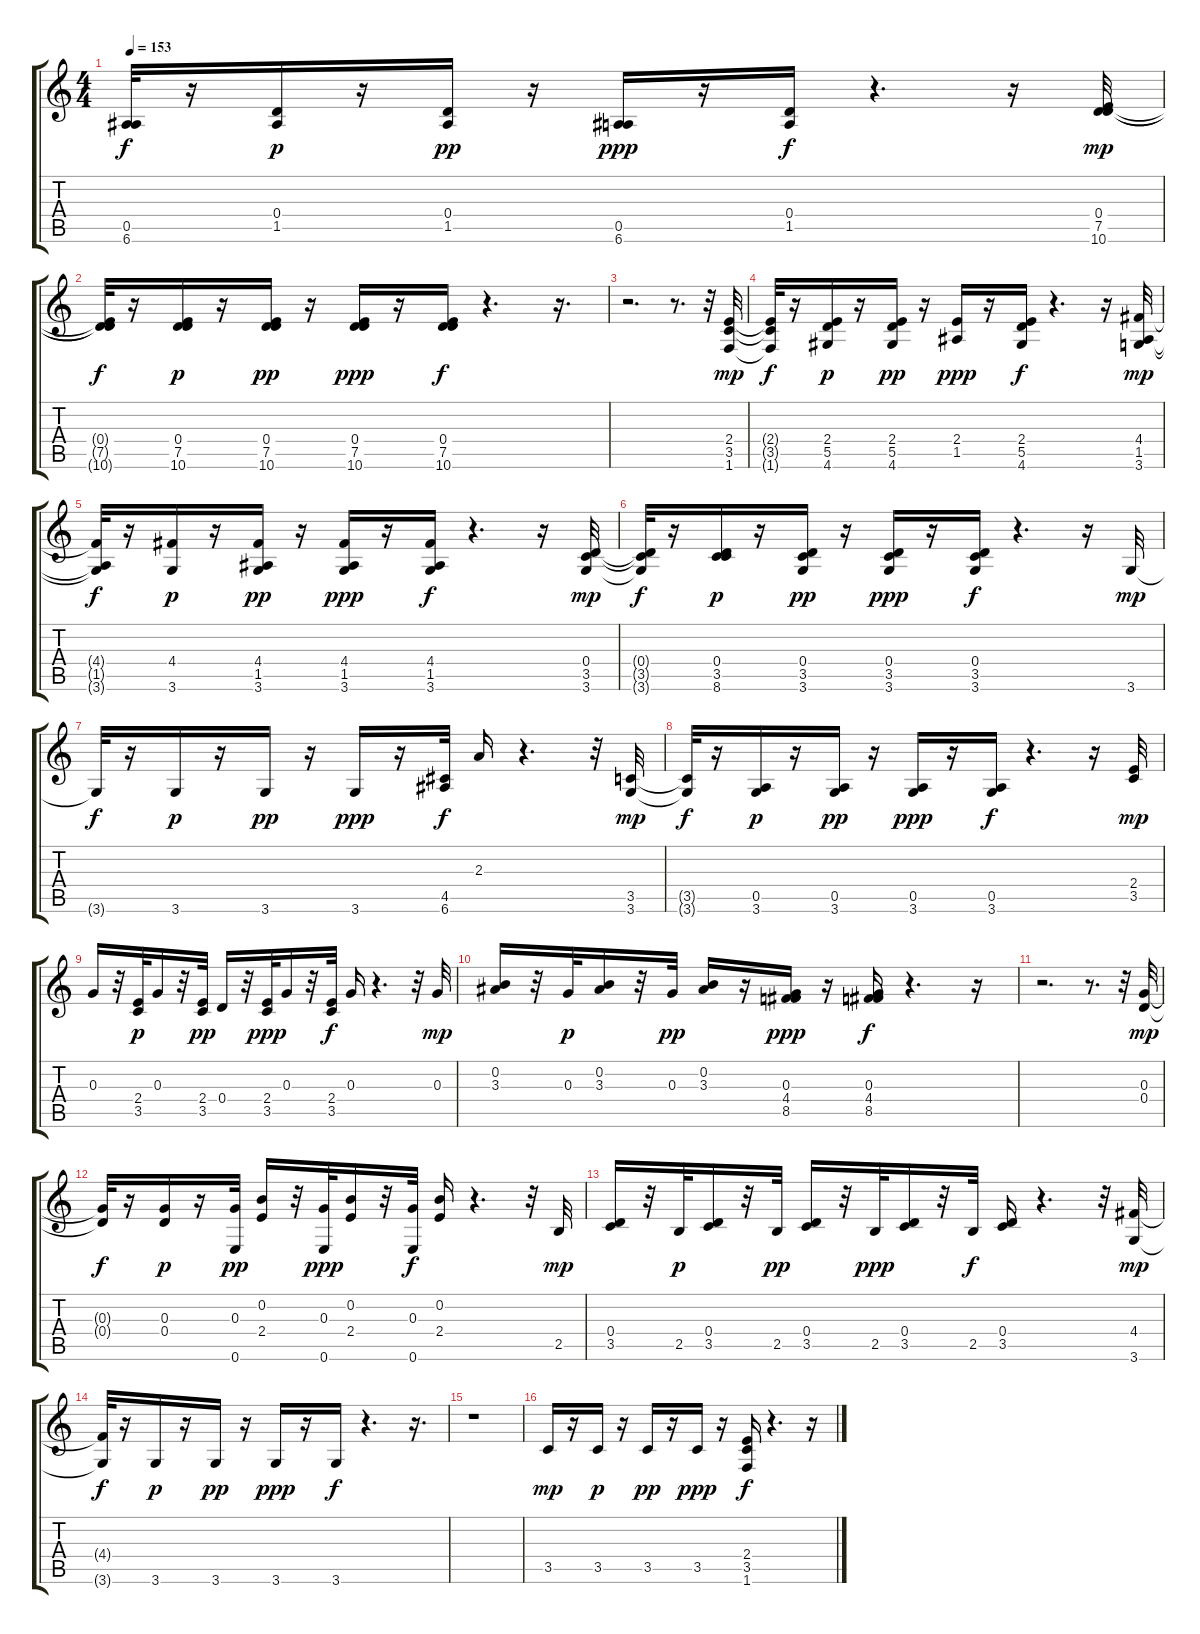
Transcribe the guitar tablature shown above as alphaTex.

\track "" {instrument acousticguitarsteel}
\staff {score tabs}
\tuning (E4 B3 G3 D3 A2 E2) {hide}
\ts (4 4)
\tempo 153
\clef g2
\ks c
(0.5{t} 6.6{t}).32{dy f} r.16 (0.4 1.5).16{dy p} r.16 (0.4 1.5).16{dy pp} r.16 (0.5 6.6).16{dy ppp} r.16 (0.4 1.5).16{dy f} r.4{d} r.16 (0.4 7.5 10.6).32{dy mp} |
(0.4{t} 7.5{t} 10.6{t}).32{dy f} r.16 (0.4 7.5 10.6).16{dy p} r.16 (0.4 7.5 10.6).16{dy pp} r.16 (0.4 7.5 10.6).16{dy ppp} r.16 (0.4 7.5 10.6).16{dy f} r.4{d} r.16{d} |
r.2{d} r.8{d} r.32 (2.4 3.5 1.6).32{dy mp} |
(2.4{t} 3.5{t} 1.6{t}).32{dy f} r.16 (2.4 5.5 4.6).16{dy p} r.16 (2.4 5.5 4.6).16{dy pp} r.16 (2.4 1.5).16{dy ppp} r.16 (2.4 5.5 4.6).16{dy f} r.4{d} r.16 (4.4 1.5 3.6).32{dy mp} |
(4.4{t} 1.5{t} 3.6{t}).32{dy f} r.16 (4.4 3.6).16{dy p} r.16 (4.4 1.5 3.6).16{dy pp} r.16 (4.4 1.5 3.6).16{dy ppp} r.16 (4.4 1.5 3.6).16{dy f} r.4{d} r.16 (0.4 3.5 3.6).32{dy mp} |
(0.4{t} 3.5{t} 3.6{t}).32{dy f} r.16 (0.4 3.5 8.6).16{dy p} r.16 (0.4 3.5 3.6).16{dy pp} r.16 (0.4 3.5 3.6).16{dy ppp} r.16 (0.4 3.5 3.6).16{dy f} r.4{d} r.16 3.6.32{dy mp} |
3.6{t}.32{dy f} r.16 3.6.16{dy p} r.16 3.6.16{dy pp} r.16 3.6.16{dy ppp} r.16 (4.5 6.6).32{dy f} 2.3.16 r.4{d} r.32 (3.5 3.6).32{dy mp} |
(3.5{t} 3.6{t}).32{dy f} r.16 (0.5 3.6).16{dy p} r.16 (0.5 3.6).16{dy pp} r.16 (0.5 3.6).16{dy ppp} r.16 (0.5 3.6).16{dy f} r.4{d} r.16 (2.4 3.5).32{dy mp} |
0.3.16 r.32 (2.4 3.5).32{dy p} 0.3.16 r.32 (2.4 3.5).32{dy pp} 0.4.16 r.32 (2.4 3.5).32{dy ppp} 0.3.16 r.32 (2.4 3.5).32{dy f} 0.3.16 r.4{d} r.32 0.3.32{dy mp} |
(0.2 3.3).16 r.32 0.3.32{dy p} (0.2 3.3).16 r.32 0.3.32{dy pp} (0.2 3.3).16 r.16 (0.3 4.4 8.5).16{dy ppp} r.16 (0.3 4.4 8.5).16{dy f} r.4{d} r.16 |
r.2{d} r.8{d} r.32 (0.3 0.4).32{dy mp} |
(0.3{t} 0.4{t}).32{dy f} r.16 (0.3 0.4).16{dy p} r.16 (0.3 0.6).32{dy pp} (0.2 2.4).16 r.32 (0.3 0.6).32{dy ppp} (0.2 2.4).16 r.32 (0.3 0.6).32{dy f} (0.2 2.4).16 r.4{d} r.32 2.5.32{dy mp} |
(0.4 3.5).16 r.32 2.5.32{dy p} (0.4 3.5).16 r.32 2.5.32{dy pp} (0.4 3.5).16 r.32 2.5.32{dy ppp} (0.4 3.5).16 r.32 2.5.32{dy f} (0.4 3.5).16 r.4{d} r.32 (4.4 3.6).32{dy mp} |
(4.4{t} 3.6{t}).32{dy f} r.16 3.6.16{dy p} r.16 3.6.16{dy pp} r.16 3.6.16{dy ppp} r.16 3.6.16{dy f} r.4{d} r.16{d} |
r.1 |
3.5.16{dy mp} r.16 3.5.16{dy p} r.16 3.5.16{dy pp} r.16 3.5.16{dy ppp} r.16 (2.4 3.5 1.6).16{dy f} r.4{d} r.16
